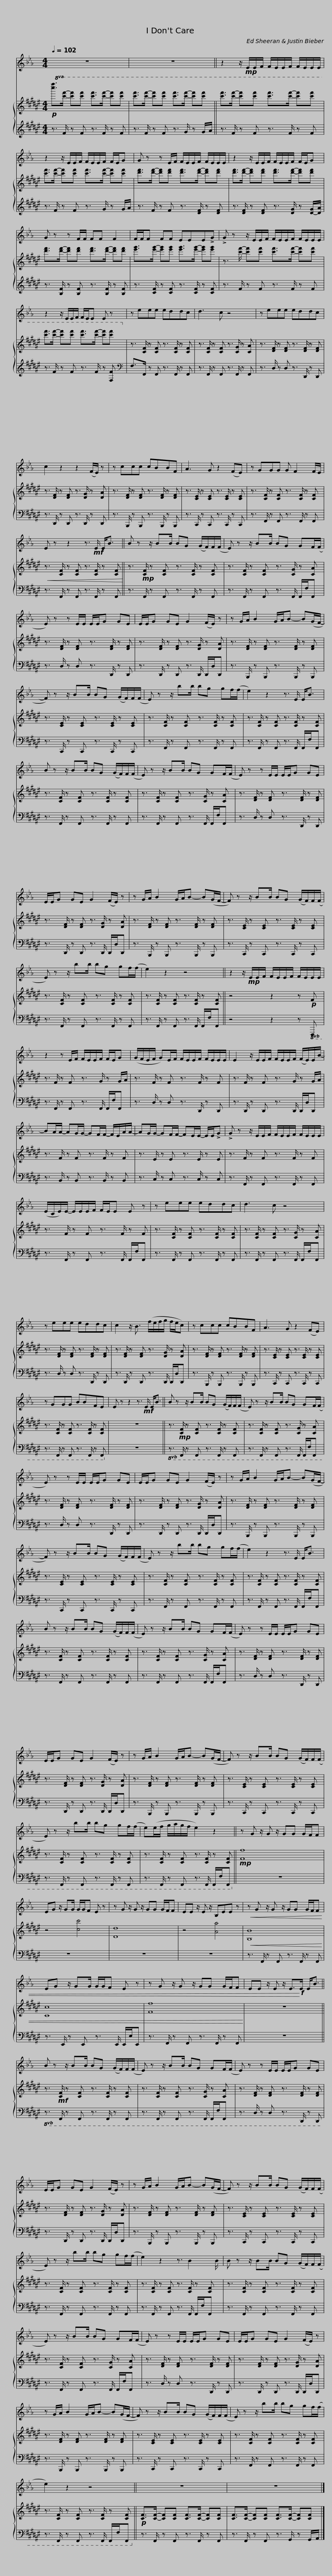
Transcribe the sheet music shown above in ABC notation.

X:1
%%score 1 { 2 | 3 }
L:1/8
Q:1/4=102
M:4/4
I:linebreak $
K:F#
V:1 treble transpose=-9
V:2 treble
V:3 treble
V:1
[K:Eb] z8 | z8 ||$ z2 z/!mp! E/E/F/ F/E/E/F/ F/E/E/E/ | z2 z/ E/E/F/ F/E/E/F/ F/E/G |$ G z z E/F/ F/E/E/F/ F/E/E/E/ | %5
 z2 z/ E/E/F/ F/E/E/F/ F/E/G |$ G z z F/F/ FF F2 | F/F/F FF EEE!>!G |$ !>!G z z/ E/E/F/ F/E/E/F/ F/E/E/E/ | z2 z/ E/E/F/ F/E/E E z |$ %10
 z eee eddc | d3 c z4 | z eee eddc |$ c2 z2 z2 (F/E/) z | z ccc cBBF | %15
 A3 G z2 (FE) |$ z GGG G F2 F/E/ | E z z2 z3/2!mf! E/ E<B || B z z/ BB/ BG (G/F/)F/(F/ |$ E) z z/ BB/ BG GF/(F/ | %20
 E) z z E/E/ E/E/G GE | E/E/G GE G2 (F/E/) z |$ z G/A/ B2 G/A/B- B(G/F/- | F) z z/ BB/ BG (G/F/)F/(F/ |$ E) z z/ bb/ bg gf/(f/ | %25
 e2) z2 z3/2 E/ E<B | B z z/ BB/ BG (G/F/)F/(F/ |$ E) z z/ BB/ BG GF/(F/ | E) z z E/E/ E/E/G GE | E/E/G GE G2 (F/E/) z |$ %30
 z G/A/ B2 G/A/B- B(G/F/- | F) z z/ BB/ BG (G/F/)F/(F/ |$ E) z z/ bb/ bg gf/(f/ | e2) z2 z4 || z2 z/!mp! E/E/F/ F/E/E/F/ F/E/E/E/ |$ %35
 z2 z E/F/ F/E/E/F/ F/E/G | (G/F/E/F/ G)E/F/ F/E/E/F/ F/E/E/E/ |$ E2 z/ E/E/F/ F/E/E/F/ (F/E/)E/B/- | BA/A/- AG/G/- GF/F/- F/E/A/A/- | AG/G/- GF/F/- FE/E/- E/E/!>!G |$ %40
 !>!G z z/ E/E/F/ F/E/E/F/ F/E/E/E/ | (E/C/E/)E/- E/E/E/F/ F/E/E E z |$ z eee eddc | d3 c z4 | z eee eddc |$ %45
 c2 z/ B3/2 (f/e/f/g/ f/e/c) | z ccc cBBF | A3 G z2 (FE) |$ z GGG BBFE | E z z2 z3/2!mf! E/ E<B || %50
 B z z/ BB/ BG (G/F/)F/(F/ |$ E) z z/ BB/ BG GF/(F/ | E) z z E/E/ E/E/G GE | E/E/G GE G2 (F/E/) z |$ z G/A/ B2 G/A/B- B(G/F/- | %55
 F) z z/ BB/ BG (G/F/)F/(F/ |$ E) z z/ bb/ bg gf/(f/ | e2) z2 z3/2 E/ E<B | B z z/ BB/ BG (G/F/)F/(F/ |$ E) z z/ BB/ BG GF/(F/ | %60
 E) z z E/E/ E/E/G GE | E/E/G GE G2 (F/E/) z |$ z G/A/ B2 G/A/B- B(G/F/- | F) z z/ BB/ BG (G/F/)F/(F/ |$ E) z z/ bb/ bg gf/(f/ | %65
 e)(e/f/ g/a/g/f/ e2) z2 || z G z/ G z/ GG G/F/F |$ EG z/ GG/ G/G/F E z | z G z/ G z/ GG G/F/F | EE z/ E z/ B,EE z |$ %70
!<(! z G z/ G z/ GG G/F/F | EG z/ GG/ G/G/F E z |$ z G z/ G z/ GG G/F/F | EE z/ E z/ E>!<)!!f!E E<B || B z z/ BB/ BG (G/F/)F/(F/ |$ %75
 E) z z/ BB/ BG GF/(F/ | E) z z E/E/ E/E/G GE | E/E/G GE G2 (F/E/) z |$ z G/A/ B2 G/A/B- B(G/F/- | F) z z/ BB/ BG (G/F/)F/(F/ |$ %80
 E) z z/ bb/ bg gf/(f/ | e2) z2 z3/2 B2 B/ | B z z/ BB/ BG (G/F/)F/(F/ |$ E) z z/ BB/ BG GF/(F/ | E) z z E/E/ E/E/G GE | %85
 E/E/G GE G2 (F/E/) z |$ z G/A/ B2 G/A/B- B(G/F/- | F) z z/ BB/ BG (G/F/)F/(F/ |$ E) z z/ bb/ bg gf/(f/ | e2) z2 z4 || %90
 z8 |$ z8 |] %92
V:2
!p!!8va(! [c''f'']>[c''f'']- [c''f''][c''f''] [c''f'']>[c''f'']- [c''f''][c''f''] | [c''f'']>[c''f'']- [c''f''][c''f''] [c''f'']>[c''f'']- [c''f''][c''f''] ||$ [c''f'']>[c''f'']- [c''f''][c''f''] [c''f'']>[c''f'']- [c''f''][c''f''] | [c''f'']>[c''f'']- [c''f''][c''f''] [c''f'']>[c''f'']- [c''f''][c''f''] |$ [d''f'']>[d''f'']- [d''f''][d''f''] [d''f'']>[d''f'']- [d''f''][d''f''] | %5
 [d''f'']>[d''f'']- [d''f''][d''f''] [d''f'']>[d''f'']- [d''f''][d''f''] |$ [d''f'']>[d''f'']- [d''f''][d''f''] [d''f'']>[d''f'']- [d''f''][d''f''] | [e''g'']>[e''g'']- [e''g''][e''g''] [e''g'']>[e''g'']- [e''g''][e''g''] |$ z3/2 [c''f'']/- [c''f''][c''f''] [c''f'']>[c''f'']- [c''f''][c''f''] | [c''f'']>[c''f'']- [c''f''][c''f''] [c''f'']>[c''f'']- [c''f''][c''f'']!8va)! |$ %10
 z3/2 [CF]/ z [CF] z3/2 [CF]/ z [CF] | z3/2 [CF]/ z [CF] z3/2 [CG]/ z [CA] | z3/2 [DF]/ z [DF] z3/2 [DF]/ z [DF] |$ z3/2 [DF]/ z [DF] z3/2 [DG]/ z [DA] | z3/2 [DF]/ z [DF] z3/2 [DF]/ z [DF] | %15
 z3/2 [CE]/ z [CE] z3/2 [CE]/ z [CE] |$ z3/2 [CF]/ z [CF] z3/2 [CF]/ z [CF] |!<(! z3/2 [CF]/ z [CF] z3/2 [CF]/ z [CF]!<)! || z3/2!mp! [CF]/ z [CF] z3/2 [CF]/ z [CF] |$ z3/2 [CF]/ z [CF] z3/2 [CG]/ z [CA] | %20
 z3/2 [DF]/ z [DF] z3/2 [DF]/ z [DF] | z3/2 [DF]/ z [DF] z3/2 [DG]/ z [DA] |$ z3/2 [DF]/ z [DF] z3/2 [DF]/ z [DF] | z3/2 [CE]/ z [CE] z3/2 [CE]/ z [CE] |$ z3/2 [CF]/ z [CF] z3/2 [CF]/ z [CF] | %25
 z3/2 [CF]/ z [CF] z3/2 [CF]/ z [CF] | z3/2 [CF]/ z [CF] z3/2 [CF]/ z [CF] |$ z3/2 [CF]/ z [CF] z3/2 [CG]/ z [CA] | z3/2 [DF]/ z [DF] z3/2 [DF]/ z [DF] | z3/2 [DF]/ z [DF] z3/2 [DG]/ z [DA] |$ %30
 z3/2 [DF]/ z [DF] z3/2 [DF]/ z [DF] | z3/2 [CE]/ z [CE] z3/2 [CE]/ z [CE] |$ z3/2 [CF]/ z [CF] z3/2 [CF]/ z [CF] | z3/2 [CF]/ z [CF] z3/2 [CF]/ z [CF] || z4 z2 z!p! F |$ %35
 z3/2 F/ z F z3/2 G/ z G/A/ | z3/2 F/ z F z3/2 F/ z F |$ z3/2 F/ z F z3/2 G/ z G/A/ | z3/2 F/ z F z3/2 F/ z F | z3/2 E/ z E z3/2 E/ z E |$ %40
 z3/2 F/ z F z3/2 F/ z F | z3/2 F/ z F z3/2 F/ z F |$ z3/2 [CF]/ z [CF] z3/2 [CF]/ z [CF] | z3/2 [CF]/ z [CF] z3/2 [CG]/ z [CA] | z3/2 [DF]/ z [DF] z3/2 [DF]/ z [DF] |$ %45
 z3/2 [DF]/ z [DF] z3/2 [DG]/ z [DA] | z3/2 [DF]/ z [DF] z3/2 [DF]/ z [DF] | z3/2 [CE]/ z [CE] z3/2 [CE]/ z [CE] |$ z3/2 [CF]/ z [CF] z3/2 [CF]/ z [CF] | z8 || %50
 z3/2!mp! [CF]/ z [CF] z3/2 [CF]/ z [CF] |$ z3/2 [CF]/ z [CF] z3/2 [CG]/ z [CA] | z3/2 [DF]/ z [DF] z3/2 [DF]/ z [DF] | z3/2 [DF]/ z [DF] z3/2 [DG]/ z [DA] |$ z3/2 [DF]/ z [DF] z3/2 [DF]/ z [DF] | %55
 z3/2 [CE]/ z [CE] z3/2 [CE]/ z [CE] |$ z3/2 [CF]/ z [CF] z3/2 [CF]/ z [CF] | z3/2 [CF]/ z [CF] z3/2 [CF]/ z [CF] | z3/2 [CF]/ z [CF] z3/2 [CF]/ z [CF] |$ z3/2 [CF]/ z [CF] z3/2 [CG]/ z [CA] | %60
 z3/2 [DF]/ z [DF] z3/2 [DF]/ z [DF] | z3/2 [DF]/ z [DF] z3/2 [DG]/ z [DA] |$ z3/2 [DF]/ z [DF] z3/2 [DF]/ z [DF] | z3/2 [CE]/ z [CE] z3/2 [CE]/ z [CE] |$ z3/2 [CF]/ z [CF] z3/2 [CF]/ z [CF] | %65
 z3/2 [CF]/ z [CF] z3/2 [CF]/ z [CF] ||!mp! [Ff]8 |$ z4 [cc']4 | [Dd]8 | z4 [Aa]4 |$ %70
!<(! [B,B]8 | [Cc]8 |$ [Ff]8!<)! | z8 || z3/2!mf! [CF]/ z [CF] z3/2 [CF]/ z [CF] |$ %75
 z3/2 [CF]/ z [CF] z3/2 [CG]/ z [CA] | z3/2 [DF]/ z [DF] z3/2 [DF]/ z [DF] | z3/2 [DF]/ z [DF] z3/2 [DG]/ z [DA] |$ z3/2 [DF]/ z [DF] z3/2 [DF]/ z [DF] | z3/2 [CE]/ z [CE] z3/2 [CE]/ z [CE] |$ %80
 z3/2 [CF]/ z [CF] z3/2 [CF]/ z [CF] | z3/2 [CF]/ z [CF] z3/2 [CF]/ z [CF] | z3/2 [CF]/ z [CF] z3/2 [CF]/ z [CF] |$ z3/2 [CF]/ z [CF] z3/2 [CG]/ z [CA] | z3/2 [DF]/ z [DF] z3/2 [DF]/ z [DF] | %85
 z3/2 [DF]/ z [DF] z3/2 [DG]/ z [DA] |$ z3/2 [DF]/ z [DF] z3/2 [DF]/ z [DF] | z3/2 [CE]/ z [CE] z3/2 [CE]/ z [CE] |$ z3/2 [CF]/ z [CF] z3/2 [CF]/ z [CF] | z3/2 [CF]/ z [CF] z3/2 [CF]/ z [CF] || %90
!p! [CF]>[CF]- [CF][CF] [CF]>[CF]- [CF][CF] |$ [CF]>[CF]- [CF][CF] [CF]>[CF]- [CF][CF] |] %92
V:3
 z3/2 F/ z F z3/2 F/ z F | z3/2 F/ z F z3/2 G/ z G/A/ ||$ z3/2 F/ z F z3/2 F/ z F | z3/2 F/ z F z3/2 G/ z G/A/ |$ z3/2 F/ z F z3/2 [DF]/ z [DF] | %5
 z3/2 [DF]/ z [DF] z3/2 [DG]/ z [D-G]/[DA]/ |$ z3/2 [B,F]/ z [B,F] z3/2 [B,F]/ z [B,F] | z3/2 [CF]/ z [CF] z3/2 [CF]/ z [CF] |$ z3/2 F/ z F z3/2 F/ z F | z3/2 F/ z F z3/2 F/ z [F,F] |$ %10
[K:bass] F,>F,, z F,, z3/2 F,,/ z F,, | z3/2 F,,/ z F,, z3/2 F,,/ z F,, | z3/2 D,/ z D, z3/2 D,,/ z D,, |$ z3/2 D,,/ z D,, z3/2 D,,/ z D,, | z3/2 B,,,/ z B,,, z3/2 B,,,/ z B,,, | %15
 z3/2 C,,/ z C,, z3/2 C,,/ z C,, |$ z3/2 F,,/ z F,, z3/2 F,,/ z F,, | z3/2 F,,/ z F,, z3/2 F,,/ z F,, || z3/2 F,,/ z F,, z3/2 F,,/ z F,, |$ z3/2 F,,/ z F,, z3/2 F,,/ F,,/F,/F,, | %20
 z3/2 D,/ z D, z3/2 D,,/ z D,, | z3/2 D,,/ z D,, z3/2 D,,/ D,,/D,/D,, |$ z3/2 B,,,/ z B,,, z3/2 B,,,/ z B,,, | z3/2 C,,/ z C,, z3/2 C,,/ z C,, |$ z3/2 F,,/ z F,, z3/2 F,,/ z F,, | %25
 z3/2 F,,/ z F,, z3/2 F,,/ F,,/F,/F,, | z3/2 F,,/ z F,, z3/2 F,,/ z F,, |$ z3/2 F,,/ z F,, z3/2 F,,/ F,,/F,/F,, | z3/2 D,/ z D, z3/2 D,,/ z D,, | z3/2 D,,/ z D,, z3/2 D,,/ D,,/D,/D,, |$ %30
 z3/2 B,,,/ z B,,, z3/2 B,,,/ z B,,, | z3/2 C,,/ z C,, z3/2 C,,/ z C,, |$ z3/2 F,,/ z F,, z3/2 F,,/ z F,, | z3/2 F,,/ z F,, z3/2 F,,/ F,,/F,/F,, || z4 z2 z!8vb(! F,,, |$ %35
 z3/2 F,,,/ z F,,, z3/2 F,,,/ F,,,/F,,/F,,, | z3/2 D,,/ z D,, z3/2 D,,,/ z D,,, |$ z3/2 D,,,/ z D,,, z3/2 D,,,/ D,,,/D,,/D,,, | z3/2 B,,,/ z B,,, z3/2 B,,,/ z B,,, | z3/2 C,,/ z C,, z3/2 C,,/ z C,, |$ %40
 z3/2 F,,,/ z F,,, z3/2 F,,,/ z F,,, | z3/2 F,,,/ z F,,, z3/2 F,,,/ F,,,/F,,/F,,, |$ z3/2 F,,,/ z F,,, z3/2 F,,,/ z F,,, | z3/2 F,,,/ z F,,, z3/2 F,,,/ F,,,/F,,/F,,, | z3/2 D,,/ z D,, z3/2 D,,,/ z D,,, |$ %45
 z3/2 D,,,/ z D,,, z3/2 D,,,/ D,,,/D,,/D,,, | z3/2 B,,,,/ z B,,,, z3/2 B,,,,/ z B,,,, | z3/2 C,,,/ z C,,, z3/2 C,,,/ z C,,, |$ z3/2 F,,,/ z F,,, z3/2 F,,,/ z F,,,!8vb)! | z8 || %50
!8vb(! z3/2 F,,,/ z F,,, z3/2 F,,,/ z F,,, |$ z3/2 F,,,/ z F,,, z3/2 F,,,/ F,,,/F,,/F,,, | z3/2 D,,/ z D,, z3/2 D,,,/ z D,,, | z3/2 D,,,/ z D,,, z3/2 D,,,/ D,,,/D,,/D,,, |$ z3/2 B,,,,/ z B,,,, z3/2 B,,,,/ z B,,,, | %55
 z3/2 C,,,/ z C,,, z3/2 C,,,/ z C,,, |$ z3/2 F,,,/ z F,,, z3/2 F,,,/ z F,,, | z3/2 F,,,/ z F,,, z3/2 F,,,/ F,,,/F,,/F,,, | z3/2 F,,,/ z F,,, z3/2 F,,,/ z F,,, |$ z3/2 F,,,/ z F,,, z3/2 F,,,/ F,,,/F,,/F,,, | %60
 z3/2 D,,/ z D,, z3/2 D,,,/ z D,,, | z3/2 D,,,/ z D,,, z3/2 D,,,/ D,,,/D,,/D,,, |$ z3/2 B,,,,/ z B,,,, z3/2 B,,,,/ z B,,,, | z3/2 C,,,/ z C,,, z3/2 C,,,/ z C,,, |$ z3/2 F,,,/ z F,,, z3/2 F,,,/ z F,,, | %65
 z3/2 F,,,/ z F,,, z3/2 F,,,/ F,,,/F,,/F,,,!8vb)! || z8 |$ z8 | z8 | z8 |$ %70
 z3/2 F,,/ z F,, z3/2 F,,/ z F,, | z3/2 E,,/ z E,, z3/2 E,,/ E,,/E,/E,, |$ z3/2 F,,/ z F,, z3/2 F,,/ z F,, | z8 ||!8vb(! z3/2 F,,,/ z F,,, z3/2 F,,,/ z F,,, |$ %75
 z3/2 F,,,/ z F,,, z3/2 F,,,/ F,,,/F,,/F,,, | z3/2 D,,/ z D,, z3/2 D,,,/ z D,,, | z3/2 D,,,/ z D,,, z3/2 D,,,/ D,,,/D,,/D,,, |$ z3/2 B,,,,/ z B,,,, z3/2 B,,,,/ z B,,,, | z3/2 C,,,/ z C,,, z3/2 C,,,/ z C,,, |$ %80
 z3/2 F,,,/ z F,,, z3/2 F,,,/ z F,,, | z3/2 F,,,/ z F,,, z3/2 F,,,/ F,,,/F,,/F,,, | z3/2 F,,,/ z F,,, z3/2 F,,,/ z F,,, |$ z3/2 F,,,/ z F,,, z3/2 F,,,/ F,,,/F,,/F,,, | z3/2 D,,/ z D,, z3/2 D,,,/ z D,,, | %85
 z3/2 D,,,/ z D,,, z3/2 D,,,/ D,,,/D,,/D,,, |$ z3/2 B,,,,/ z B,,,, z3/2 B,,,,/ z B,,,, | z3/2 C,,,/ z C,,, z3/2 C,,,/ z C,,, |$ z3/2 F,,,/ z F,,, z3/2 F,,,/ z F,,, | z3/2 F,,,/ z F,,, z3/2 F,,,/ F,,,/F,,/F,,,!8vb)! || %90
 z3/2 F,,/ z F,, z3/2 F,,/ z F,, |$ z3/2 F,,/ z F,, z3/2 G,,/ z G,,/A,,/ |] %92
